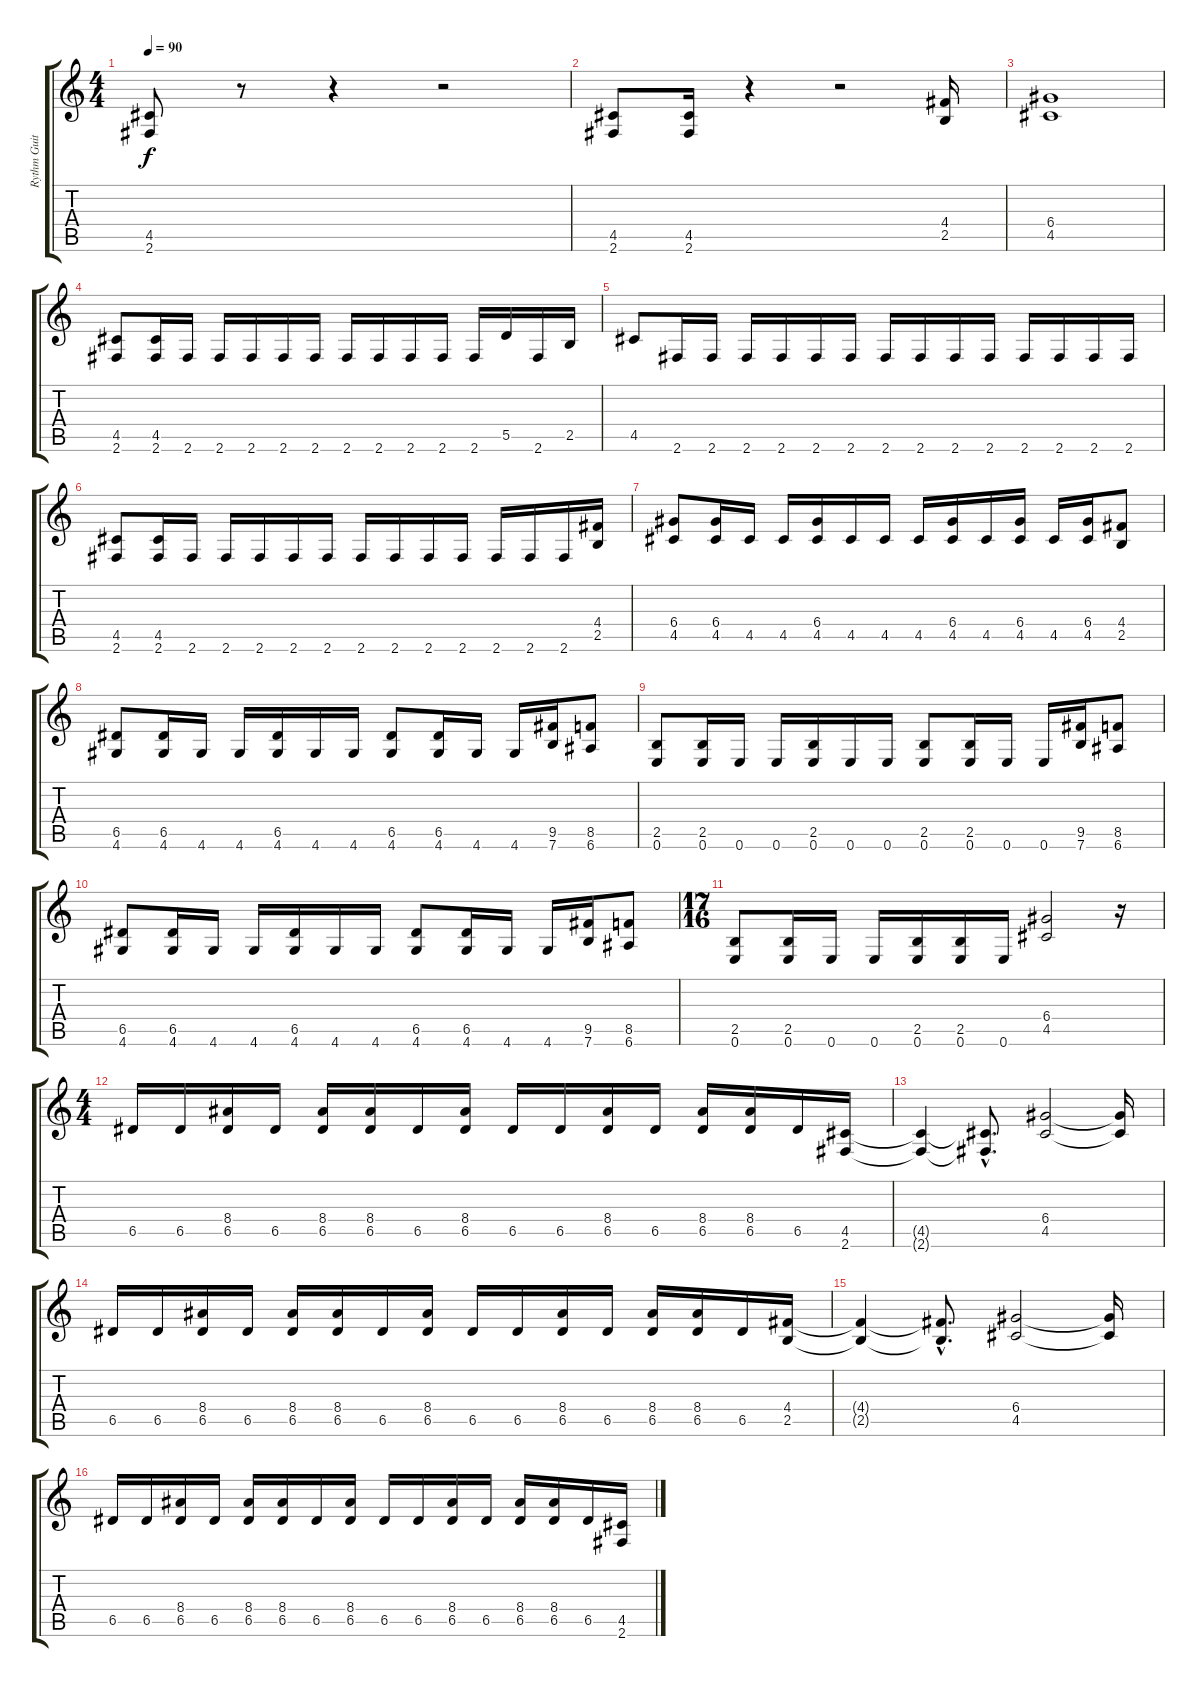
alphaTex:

\track ("Rythm Guitar" "Rythm Guit") {instrument distortionguitar}
\staff {score tabs}
\tuning (E4 B3 G3 D3 A2 E2) {hide}
\ts (4 4)
\tempo 90
\clef g2
\ks c
(4.5 2.6).8{dy f} r.8 r.4 r.2 |
(4.5 2.6).8 (4.5 2.6).16 r.4 r.2 (4.4 2.5).16 |
(6.4 4.5).1 |
(4.5 2.6).8 (4.5 2.6).16 2.6.16 2.6.16 2.6.16 2.6.16 2.6.16 2.6.16 2.6.16 2.6.16 2.6.16 2.6.16 5.5.16 2.6.16 2.5.16 |
4.5.8 2.6.16 2.6.16 2.6.16 2.6.16 2.6.16 2.6.16 2.6.16 2.6.16 2.6.16 2.6.16 2.6.16 2.6.16 2.6.16 2.6.16 |
(4.5 2.6).8 (4.5 2.6).16 2.6.16 2.6.16 2.6.16 2.6.16 2.6.16 2.6.16 2.6.16 2.6.16 2.6.16 2.6.16 2.6.16 2.6.16 (4.4 2.5).16 |
(6.4 4.5).8 (6.4 4.5).16 4.5.16 4.5.16 (6.4 4.5).16 4.5.16 4.5.16 4.5.16 (6.4 4.5).16 4.5.16 (6.4 4.5).16 4.5.16 (6.4 4.5).16 (4.4 2.5).8 |
(6.5 4.6).8 (6.5 4.6).16 4.6.16 4.6.16 (6.5 4.6).16 4.6.16 4.6.16 (6.5 4.6).8 (6.5 4.6).16 4.6.16 4.6.16 (9.5 7.6).16 (8.5 6.6).8 |
(2.5 0.6).8 (2.5 0.6).16 0.6.16 0.6.16 (2.5 0.6).16 0.6.16 0.6.16 (2.5 0.6).8 (2.5 0.6).16 0.6.16 0.6.16 (9.5 7.6).16 (8.5 6.6).8 |
(6.5 4.6).8 (6.5 4.6).16 4.6.16 4.6.16 (6.5 4.6).16 4.6.16 4.6.16 (6.5 4.6).8 (6.5 4.6).16 4.6.16 4.6.16 (9.5 7.6).16 (8.5 6.6).8 |
\ts (17 16)
(2.5 0.6).8 (2.5 0.6).16 0.6.16 0.6.16 (2.5 0.6).16 (2.5 0.6).16 0.6.16 (6.4 4.5).2 r.16 |
\ts (4 4)
6.5.16 6.5.16 (8.4 6.5).16 6.5.16 (8.4 6.5).16 (8.4 6.5).16 6.5.16 (8.4 6.5).16 6.5.16 6.5.16 (8.4 6.5).16 6.5.16 (8.4 6.5).16 (8.4 6.5).16 6.5.16 (4.5 2.6).16 |
(4.5{t} 2.6{t}).4 (4.5{hac t} 2.6{hac t}).8{d} (6.4 4.5).2 (6.4{t} 4.5{t}).16 |
6.5.16 6.5.16 (8.4 6.5).16 6.5.16 (8.4 6.5).16 (8.4 6.5).16 6.5.16 (8.4 6.5).16 6.5.16 6.5.16 (8.4 6.5).16 6.5.16 (8.4 6.5).16 (8.4 6.5).16 6.5.16 (4.4 2.5).16 |
(4.4{t} 2.5{t}).4 (4.4{hac t} 2.5{hac t}).8{d} (6.4 4.5).2 (6.4{t} 4.5{t}).16 |
6.5.16 6.5.16 (8.4 6.5).16 6.5.16 (8.4 6.5).16 (8.4 6.5).16 6.5.16 (8.4 6.5).16 6.5.16 6.5.16 (8.4 6.5).16 6.5.16 (8.4 6.5).16 (8.4 6.5).16 6.5.16 (4.5 2.6).16
